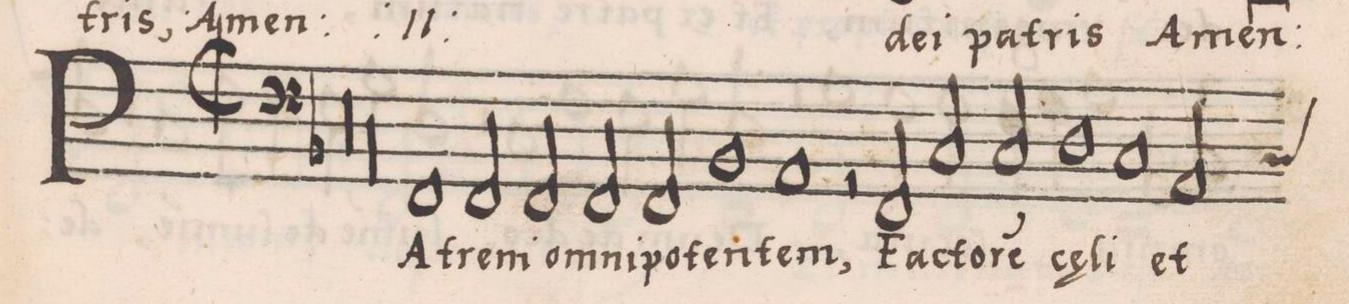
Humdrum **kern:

**kern	**text
*I"BASSVS	*
*clefF4	*
*k[b-]	*
*met(C|)	*
*M2/1	*
00r	.
=2-	=2-
=3-	=3-
00r	.
=4-	=4-
=5-	=5-
1FF	PA-
2FF/	-trem
2FF/	om-
=6-	=6-
2FF/	-ni-
2FF/	-po-
1BB-	-ten-
=7-	=7-
1AA	-tem,
2r	.
2FF/	Fac-
=8-	=8-
2C/	-to-
2C/	-re(m)
1D	c(ae)-
=9-	=9-
1C	-li
2AA/	et
*custos:C	*
*-	*-
